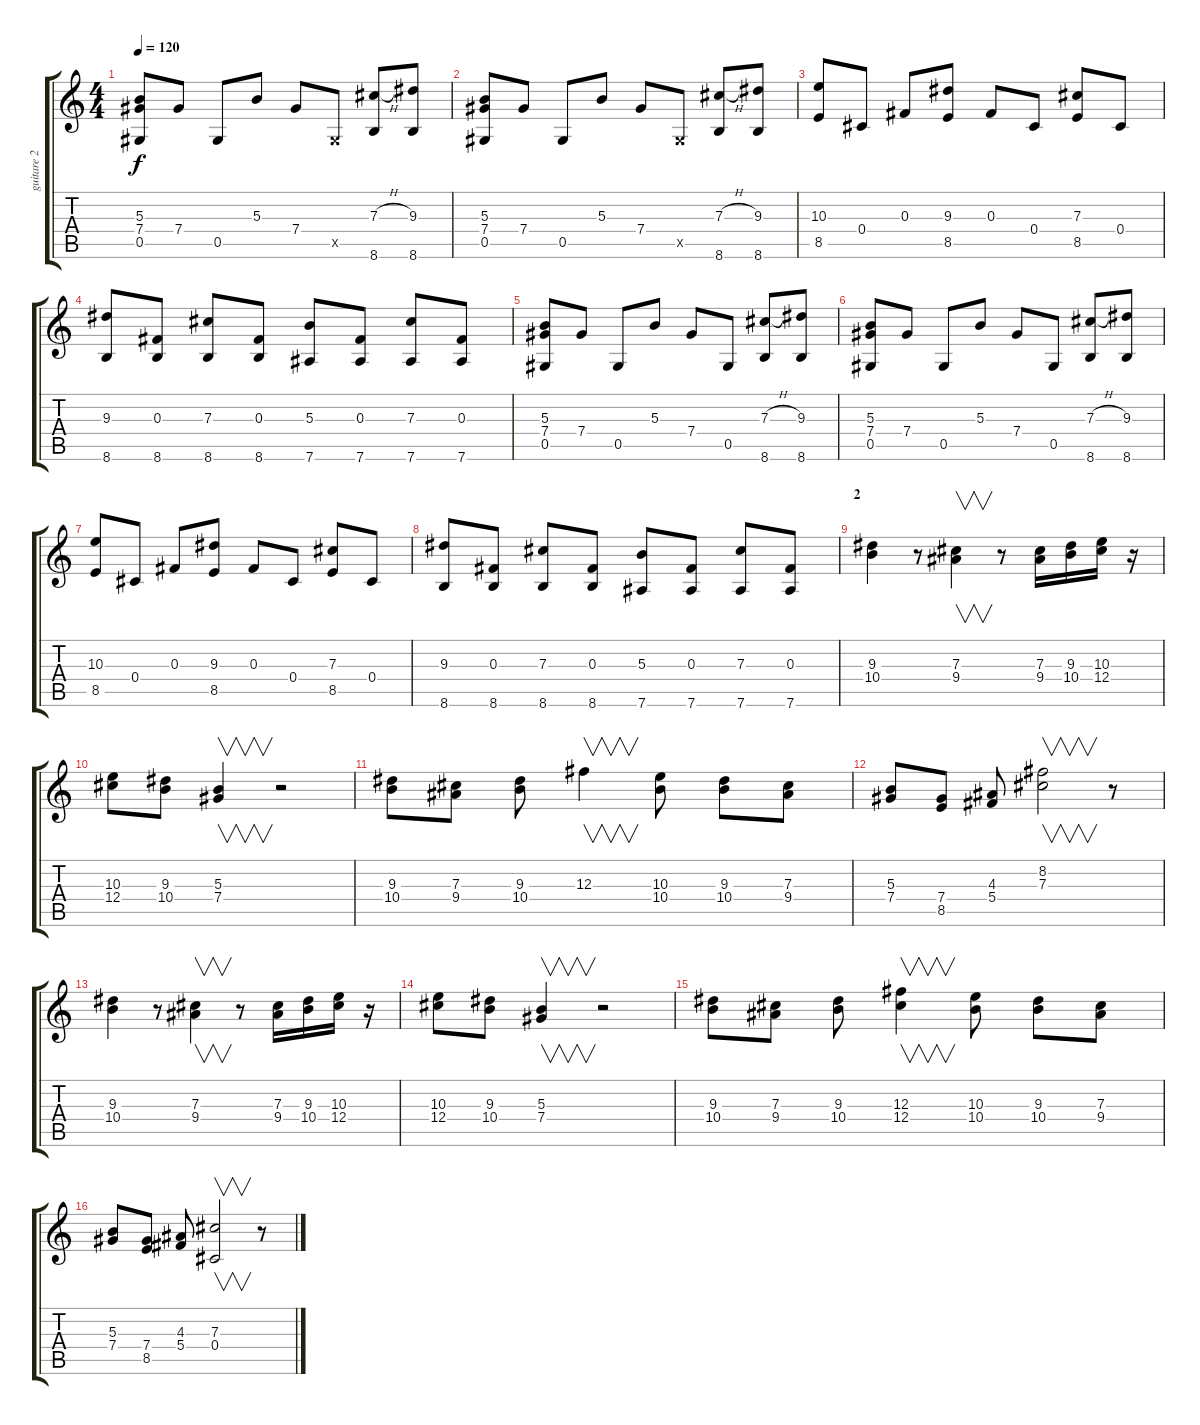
\track ("guitare 2 " "guitare 2 ") {instrument acousticguitarnylon}
\staff {score tabs}
\tuning (Eb4 Bb3 Gb3 Db3 Ab2 Eb2) {hide}
\ts (4 4)
\tempo 120
\clef g2
\ks c
(5.3 7.4 0.5).8{dy f instrument acousticguitarnylon} 7.4.8 0.5.8 5.3.8 7.4.8 0.5{x}.8 (7.3{h} 8.6).8 (9.3 8.6).8 |
(5.3 7.4 0.5).8 7.4.8 0.5.8 5.3.8 7.4.8 0.5{x}.8 (7.3{h} 8.6).8 (9.3 8.6).8 |
(10.3 8.5).8 0.4.8 0.3.8 (9.3 8.5).8 0.3.8 0.4.8 (7.3 8.5).8 0.4.8 |
(9.3 8.6).8 (0.3 8.6).8 (7.3 8.6).8 (0.3 8.6).8 (5.3 7.6).8 (0.3 7.6).8 (7.3 7.6).8 (0.3 7.6).8 |
(5.3 7.4 0.5).8 7.4.8 0.5.8 5.3.8 7.4.8 0.5.8 (7.3{h} 8.6).8 (9.3 8.6).8 |
(5.3 7.4 0.5).8 7.4.8 0.5.8 5.3.8 7.4.8 0.5.8 (7.3{h} 8.6).8 (9.3 8.6).8 |
(10.3 8.5).8 0.4.8 0.3.8 (9.3 8.5).8 0.3.8 0.4.8 (7.3 8.5).8 0.4.8 |
(9.3 8.6).8 (0.3 8.6).8 (7.3 8.6).8 (0.3 8.6).8 (5.3 7.6).8 (0.3 7.6).8 (7.3 7.6).8 (0.3 7.6).8 |
\section ("" "2")
(9.3 10.4).4 r.8 (7.3 9.4).4{v} r.8 (7.3 9.4).16 (9.3 10.4).16 (10.3 12.4).16 r.16 |
(10.3 12.4).8 (9.3 10.4).8 (5.3 7.4).4{v} r.2 |
(9.3 10.4).8 (7.3 9.4).8 (9.3 10.4).8 12.3.4{v} (10.3 10.4).8 (9.3 10.4).8 (7.3 9.4).8 |
(5.3 7.4).8 (7.4 8.5).8 (4.3 5.4).8 (8.2 7.3).2{v} r.8 |
(9.3 10.4).4 r.8 (7.3 9.4).4{v} r.8 (7.3 9.4).16 (9.3 10.4).16 (10.3 12.4).16 r.16 |
(10.3 12.4).8 (9.3 10.4).8 (5.3 7.4).4{v} r.2 |
(9.3 10.4).8 (7.3 9.4).8 (9.3 10.4).8 (12.3 12.4).4{v} (10.3 10.4).8 (9.3 10.4).8 (7.3 9.4).8 |
(5.3 7.4).8 (7.4 8.5).8 (4.3 5.4).8 (7.3 0.4).2{v} r.8
